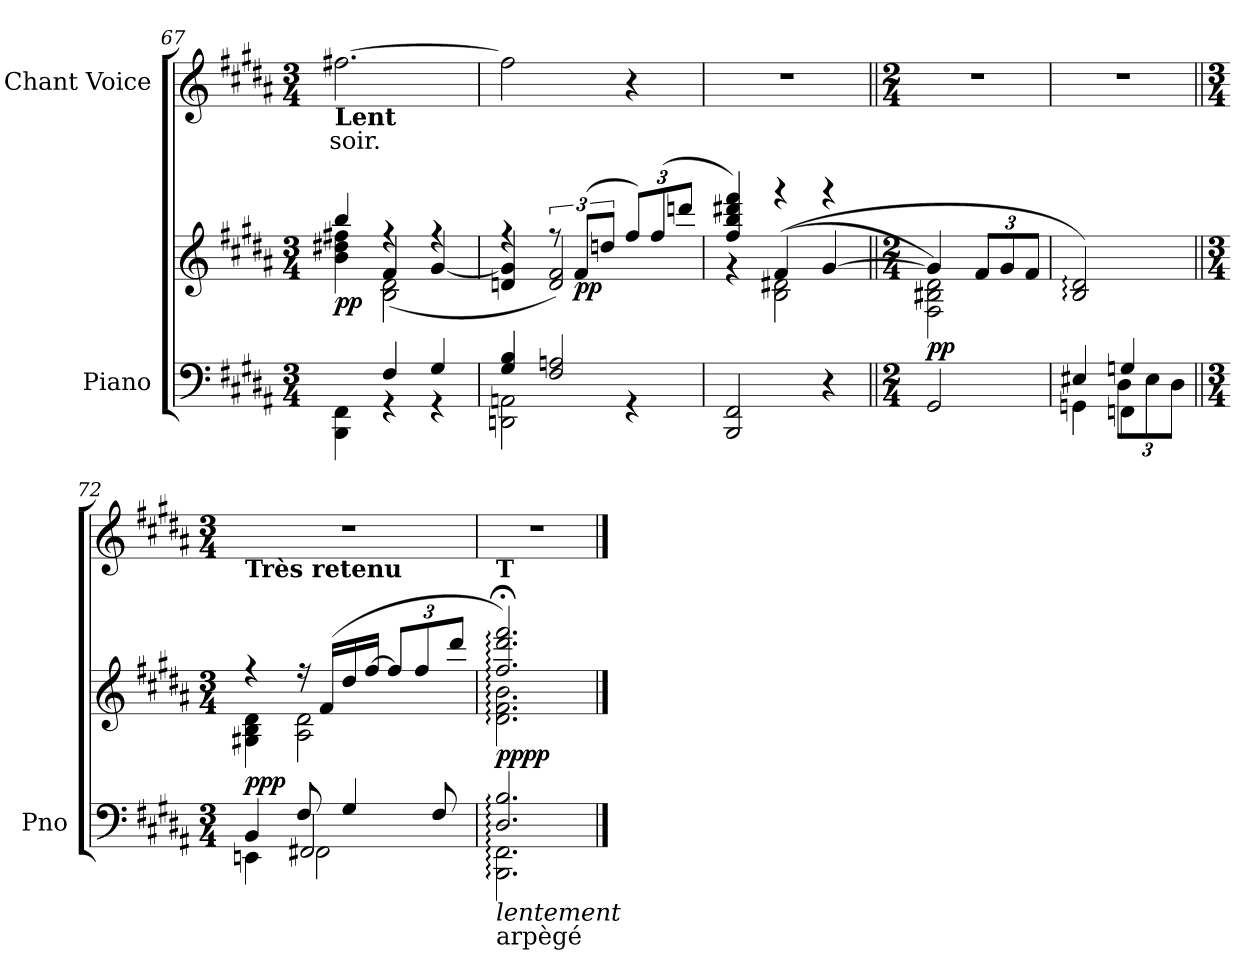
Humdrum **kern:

**kern	**kern	**dynam	**kern	**text
*part2	*part2	*part2	*part1	*part1
*staff3	*staff2	*staff2/3	*staff1	*staff1
*I"Piano	*	*	*I"Chant Voice	*
*I'Pno	*	*	*	*
*clefF4	*clefG2	*	*clefG2	*
*k[f#c#g#d#a#]	*k[f#c#g#d#a#]	*	*k[f#c#g#d#a#]	*
*M3/4	*M3/4	*	*M3/4	*
=67	=67	=67	=67	=67
*^	*^	*	*	*
*	*	*	*^	*	*	*
!	!	!	!	!	!	!LO:TX:b:B:t=Lent	!
!	!	!	!	!	!LO:DY:b	!	!LO:LY:b
4ryy	4BBB\ 4FF#\	4bb/	4b\ 4dd#X\ 4ff#X\	4ryy	pp	[2.ff#X\	-soir.
4F#/	4rGG	4rff	(>4f#/	2B\ 2d#\	.	.	.
4G#/	4rGG	4rff	[4g#/	.	.	.	.
*	*	*	*v	*v	*	*	*
!!LO:PB:g=z
=68	=68	=68	=68	=68	=68	=68
4G#/ 4B/	2DDn\ 2AAn\	4rff	4dn/ 4g#/]	.	2ff#\]	.
2F#/ 2An/	.	12rff	2d/ 2f#/)	.	.	.
!	!	!	!	!LO:DY:b	!	!
.	.	(<12f#/L	.	pp	.	.
.	.	12ddn/J	.	.	.	.
*	*	*Xbrackettup	*	*	*	*
.	4r	12ff#/L)	.	.	4r	.
.	.	(<12ff#/	.	.	.	.
.	.	12dddn/J	.	.	.	.
*v	*v	*	*	*	*	*
=69	=69	=69	=69	=69	=69
*	*	*^	*	*	*
2BBB/ 2FF#/	4ff#/ 4bb/ 4ddd#X/ 4fff#/)	4rg	4ryy	.	2.r	.
.	(>4f#/	4rggg	(<2B\ 2d#X\	.	.	.
4r	[4g#/	4rggg	.	.	.	.
*	*v	*v	*v	*	*	*
=70||	=70||	=70||	=70||	=70||
*M2/4	*M2/4	*	*M2/4	*
*	*^	*	*	*
!	!	!	!LO:DY:a=2	!	!
2GG#/	4g#/]	2F#\ 2B#X\ 2d#\)	pp	2r	.
.	12f#/L	.	.	.	.
.	12g#/	.	.	.	.
.	12f#/J	.	.	.	.
*	*v	*v	*	*	*
=71	=71	=71	=71	=71
*^	*	*	*	*
*	*^	*	*	*	*
4E#X/	4GGn\	4ryy	2B/: 2d#/:)	.	2r	.
*	*	*Xbrackettup	*	*	*	*
4Gn/	4FFn\	12D#\L	.	.	.	.
.	.	12E#\	.	.	.	.
.	.	12D#\J	.	.	.	.
=72||	=72||	=72||	=72||	=72||	=72||	=72||
*M3/4	*	*	*M3/4	*	*M3/4	*
*	*	*	*^	*	*	*
!	!	!	!	!	!	!LO:TX:b:B:t=Très retenu	!
!	!	!	!	!	!LO:DY:a=2	!	!
4BB/	4EEn\	4ryy	4r	4G#X\ 4B\ 4d#\	ppp	2.r	.
8F#/	2FF#X/	2FF#\	16r	2A#\ 2d#\	.	.	.
.	.	.	(>16f#/LL	.	.	.	.
4G#/	.	.	16dd#/	.	.	.	.
.	.	.	[16ff#/JJ	.	.	.	.
.	.	.	12ff#/L]	.	.	.	.
.	.	.	12ff#/	.	.	.	.
8F#/	.	.	.	.	.	.	.
.	.	.	12ddd#/J	.	.	.	.
*	*v	*v	*	*	*	*	*
=73	=73	=73	=73	=73	=73	=73
!	!	!	!	!	!LO:TX:b:B:t=T	!
!LO:TX:b:i:t=lentement	!	!	!	!	!	!
!LO:TX:b:t=arpègé	!	!	!	!	!	!
!	!	!	!	!LO:DY:a=2	!	!
2.D#/: 2.B/:	2.BBB\: 2.FF#\:	2.ff#/;<: 2.ddd#/;<: 2.fff#/;<:)	2.d#\: 2.f#\: 2.b\:	pppp	2.r	.
*v	*v	*	*	*	*	*
*	*v	*v	*	*	*
==	==	==	==	==
*-	*-	*-	*-	*-
